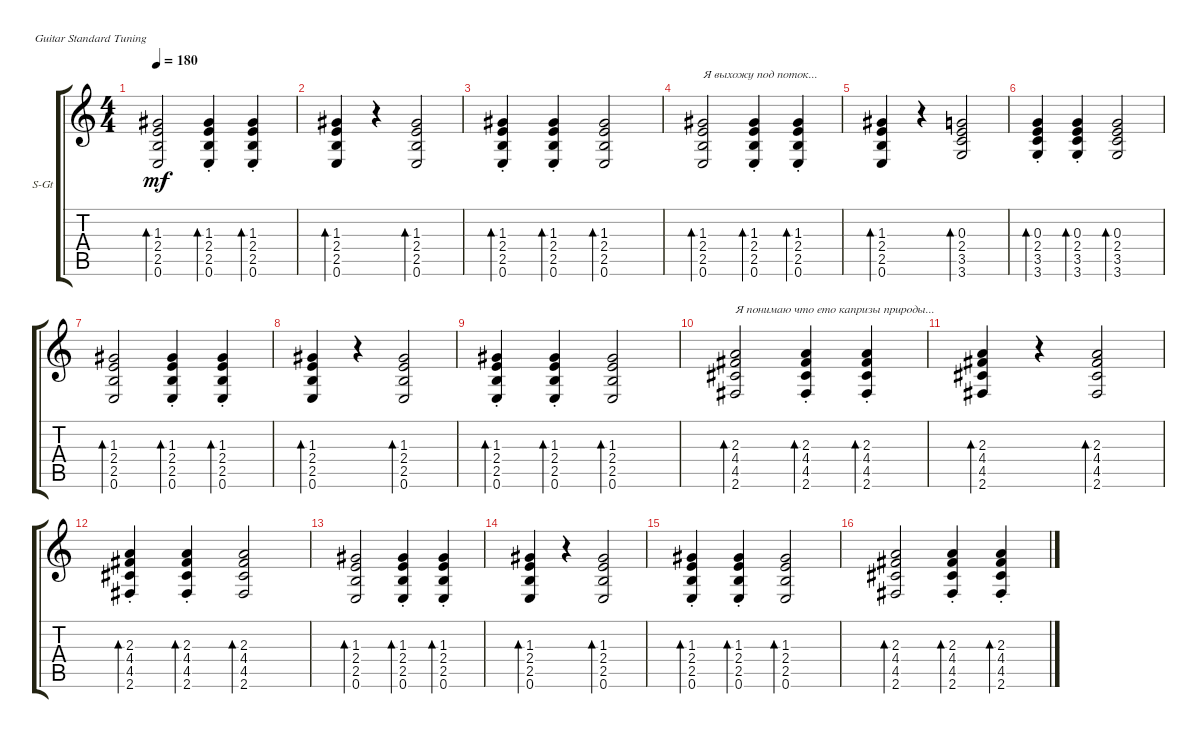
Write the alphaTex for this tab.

\defaultSystemsLayout 4
\bracketExtendMode groupsimilarinstruments
\firstSystemTrackNameOrientation horizontal
\otherSystemsTrackNameOrientation horizontal
\track ("Виктор Цой" "S-Gt") {mute instrument acousticguitarsteel}
\staff {score tabs}
\tuning (E4 B3 G3 D3 A2 E2)
\ts (4 4)
\tempo 180
\clef g2
\ks c
(0.6 2.5 2.4 1.3).2{bd 65 dy mf} (0.6{st} 2.5{st} 2.4{st} 1.3{st}).4{bd 64} (0.6{st} 2.5{st} 2.4{st} 1.3{st}).4{bd 65} |
(0.6 2.5 2.4 1.3).4{bd 64} r.4 (0.6 2.5 2.4 1.3).2{bd 65} |
(0.6{st} 2.5{st} 2.4{st} 1.3{st}).4{bd 65} (0.6{st} 2.5{st} 2.4{st} 1.3{st}).4{bd 64} (0.6 2.5 2.4 1.3).2{bd 65} |
(0.6 2.5 2.4 1.3).2{bd 65 txt "Я выхожу под поток..."} (0.6{st} 2.5{st} 2.4{st} 1.3{st}).4{bd 64} (0.6{st} 2.5{st} 2.4{st} 1.3{st}).4{bd 65} |
(0.6 2.5 2.4 1.3).4{bd 64} r.4 (3.6 3.5 2.4 0.3).2{bd 65} |
(3.6{st} 3.5{st} 2.4{st} 0.3{st}).4{bd 65} (3.6{st} 3.5{st} 2.4{st} 0.3{st}).4{bd 64} (3.6 3.5 2.4 0.3).2{bd 65} |
(0.6 2.5 2.4 1.3).2{bd 65} (0.6{st} 2.5{st} 2.4{st} 1.3{st}).4{bd 64} (0.6{st} 2.5{st} 2.4{st} 1.3{st}).4{bd 65} |
(0.6 2.5 2.4 1.3).4{bd 64} r.4 (0.6 2.5 2.4 1.3).2{bd 65} |
(0.6{st} 2.5{st} 2.4{st} 1.3{st}).4{bd 65} (0.6{st} 2.5{st} 2.4{st} 1.3{st}).4{bd 64} (0.6 2.5 2.4 1.3).2{bd 65} |
(2.6 4.5 4.4 2.3).2{bd 65 txt "Я понимаю что ето капризы природы..."} (2.6{st} 4.5{st} 4.4{st} 2.3{st}).4{bd 64} (2.6{st} 4.5{st} 4.4{st} 2.3{st}).4{bd 65} |
(2.6 4.5 4.4 2.3).4{bd 64} r.4 (2.6 4.5 4.4 2.3).2{bd 65} |
(2.6{st} 4.5{st} 4.4{st} 2.3{st}).4{bd 65} (2.6{st} 4.5{st} 4.4{st} 2.3{st}).4{bd 64} (2.6 4.5 4.4 2.3).2{bd 65} |
(0.6 2.5 2.4 1.3).2{bd 65} (0.6{st} 2.5{st} 2.4{st} 1.3{st}).4{bd 64} (0.6{st} 2.5{st} 2.4{st} 1.3{st}).4{bd 65} |
(0.6 2.5 2.4 1.3).4{bd 64} r.4 (0.6 2.5 2.4 1.3).2{bd 65} |
(0.6{st} 2.5{st} 2.4{st} 1.3{st}).4{bd 65} (0.6{st} 2.5{st} 2.4{st} 1.3{st}).4{bd 64} (0.6 2.5 2.4 1.3).2{bd 65} |
(2.6 4.5 4.4 2.3).2{bd 65} (2.6{st} 4.5{st} 4.4{st} 2.3{st}).4{bd 64} (2.6{st} 4.5{st} 4.4{st} 2.3{st}).4{bd 65}
